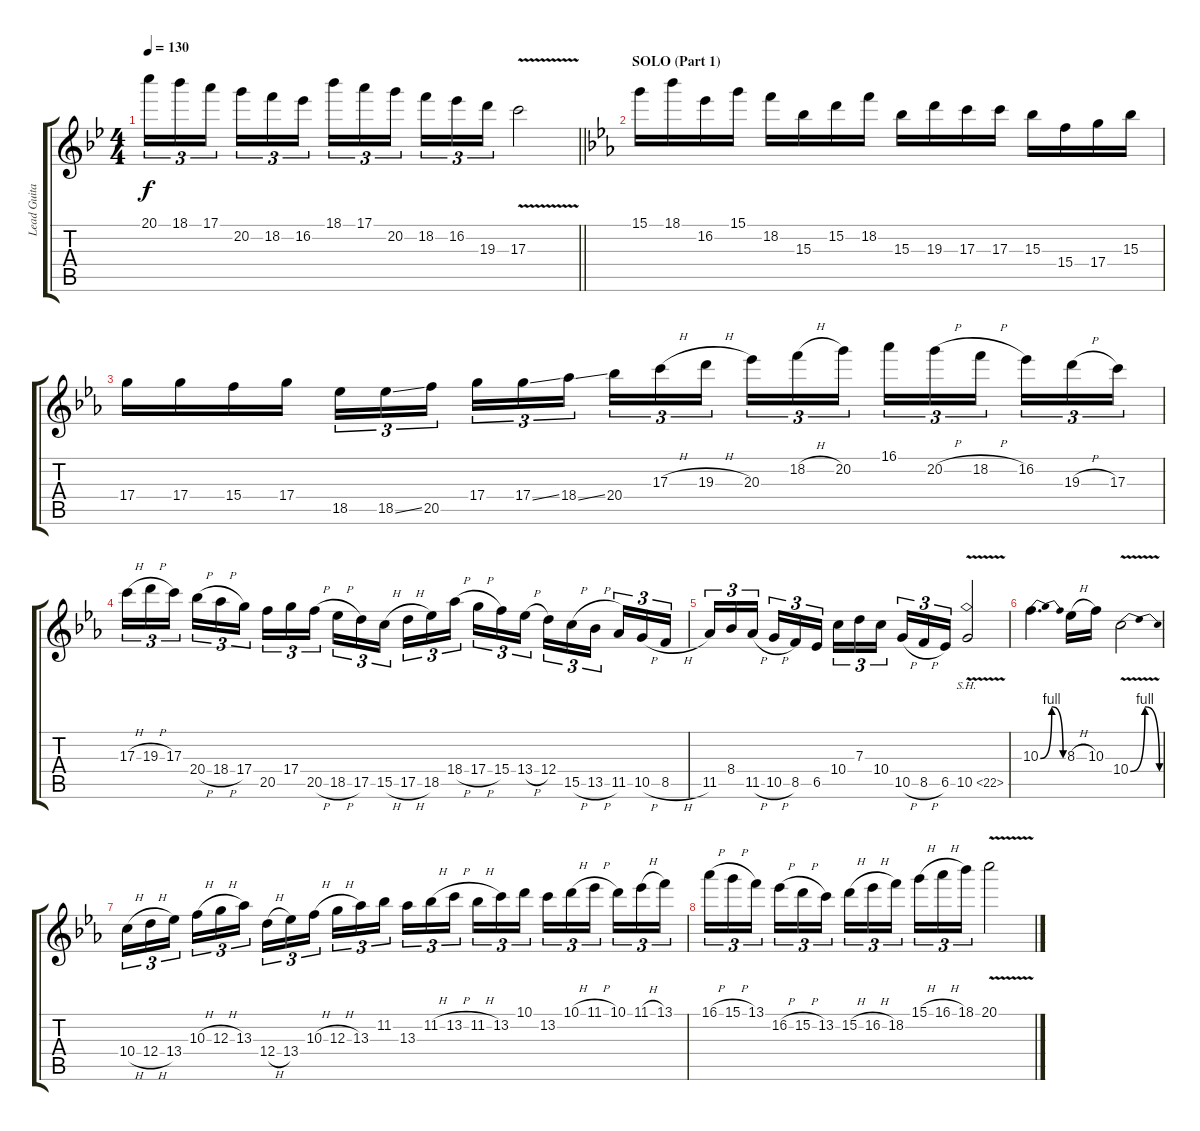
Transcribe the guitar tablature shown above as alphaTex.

\track ("Lead Guitar" "Lead Guita") {instrument distortionguitar}
\staff {score tabs}
\tuning (E4 B3 G3 D3 A2 D2) {hide}
\ts (4 4)
\tempo 130
\clef g2
\barLineRight lightlight
\ks gminor
20.1.16{tu (3 2) dy f} 18.1.16{tu (3 2)} 17.1.16{tu (3 2) beam splitsecondary} 20.2.16{tu (3 2)} 18.2.16{tu (3 2)} 16.2.16{tu (3 2)} 18.1.16{tu (3 2)} 17.1.16{tu (3 2)} 20.2.16{tu (3 2) beam splitsecondary} 18.2.16{tu (3 2)} 16.2.16{tu (3 2)} 19.3.16{tu (3 2)} 17.3{v}.2 |
\section ("" "SOLO (Part 1)")
\ks cminor
15.1.16 18.1.16 16.2.16 15.1.16 18.2.16 15.3.16 15.2.16 18.2.16 15.3.16 19.3.16 17.3.16 17.3.16 15.3.16 15.4.16 17.4.16 15.3.16 |
17.4.16 17.4.16 15.4.16 17.4.16 18.5.16{tu (3 2)} 18.5{ss}.16{tu (3 2)} 20.5.16{tu (3 2) beam splitsecondary} 17.4.16{tu (3 2)} 17.4{ss}.16{tu (3 2)} 18.4{ss}.16{tu (3 2)} 20.4.16{tu (3 2)} 17.3{h}.16{tu (3 2)} 19.3{h}.16{tu (3 2) beam splitsecondary} 20.3.16{tu (3 2)} 18.2{h}.16{tu (3 2)} 20.2.16{tu (3 2)} 16.1.16{tu (3 2)} 20.2{h}.16{tu (3 2)} 18.2{h}.16{tu (3 2) beam splitsecondary} 16.2.16{tu (3 2)} 19.3{h}.16{tu (3 2)} 17.3.16{tu (3 2)} |
17.3{h}.16{tu (3 2)} 19.3{h}.16{tu (3 2)} 17.3.16{tu (3 2) beam splitsecondary} 20.4{h}.16{tu (3 2)} 18.4{h}.16{tu (3 2)} 17.4.16{tu (3 2)} 20.5.16{tu (3 2)} 17.4.16{tu (3 2)} 20.5{h}.16{tu (3 2) beam splitsecondary} 18.5{h}.16{tu (3 2)} 17.5.16{tu (3 2)} 15.5{h}.16{tu (3 2)} 17.5{h}.16{tu (3 2)} 18.5.16{tu (3 2)} 18.4{h}.16{tu (3 2) beam splitsecondary} 17.4{h}.16{tu (3 2)} 15.4.16{tu (3 2)} 13.4{h}.16{tu (3 2)} 12.4.16{tu (3 2)} 15.5{h}.16{tu (3 2)} 13.5{h}.16{tu (3 2) beam splitsecondary} 11.5.16{tu (3 2)} 10.5{h}.16{tu (3 2)} 8.5{h}.16{tu (3 2)} |
11.5.16{tu (3 2)} 8.4.16{tu (3 2)} 11.5{h}.16{tu (3 2) beam splitsecondary} 10.5{h}.16{tu (3 2)} 8.5.16{tu (3 2)} 6.5.16{tu (3 2)} 10.4.16{tu (3 2)} 7.3.16{tu (3 2)} 10.4.16{tu (3 2) beam splitsecondary} 10.5{h}.16{tu (3 2)} 8.5{h}.16{tu (3 2)} 6.5.16{tu (3 2)} 10.5{sh 12 v}.2 |
10.3{be (bendrelease 0 0 7 4 53 4 60 0)}.4{d} 8.3{h}.16 10.3.16 10.4{be (bendrelease 0 0 5 4 50 4 60 0) v}.2 |
10.4{h}.16{tu (3 2)} 12.4{h}.16{tu (3 2)} 13.4.16{tu (3 2) beam splitsecondary} 10.3{h}.16{tu (3 2)} 12.3{h}.16{tu (3 2)} 13.3.16{tu (3 2)} 12.4{h}.16{tu (3 2)} 13.4.16{tu (3 2)} 10.3{h}.16{tu (3 2) beam splitsecondary} 12.3{h}.16{tu (3 2)} 13.3.16{tu (3 2)} 11.2.16{tu (3 2)} 13.3.16{tu (3 2)} 11.2{h}.16{tu (3 2)} 13.2{h}.16{tu (3 2) beam splitsecondary} 11.2{h}.16{tu (3 2)} 13.2.16{tu (3 2)} 10.1.16{tu (3 2)} 13.2.16{tu (3 2)} 10.1{h}.16{tu (3 2)} 11.1{h}.16{tu (3 2) beam splitsecondary} 10.1.16{tu (3 2)} 11.1{h}.16{tu (3 2)} 13.1.16{tu (3 2)} |
16.1{h}.16{tu (3 2)} 15.1{h}.16{tu (3 2)} 13.1.16{tu (3 2) beam splitsecondary} 16.2{h}.16{tu (3 2)} 15.2{h}.16{tu (3 2)} 13.2.16{tu (3 2)} 15.2{h}.16{tu (3 2)} 16.2{h}.16{tu (3 2)} 18.2.16{tu (3 2) beam splitsecondary} 15.1{h}.16{tu (3 2)} 16.1{h}.16{tu (3 2)} 18.1.16{tu (3 2)} 20.1{v}.2
